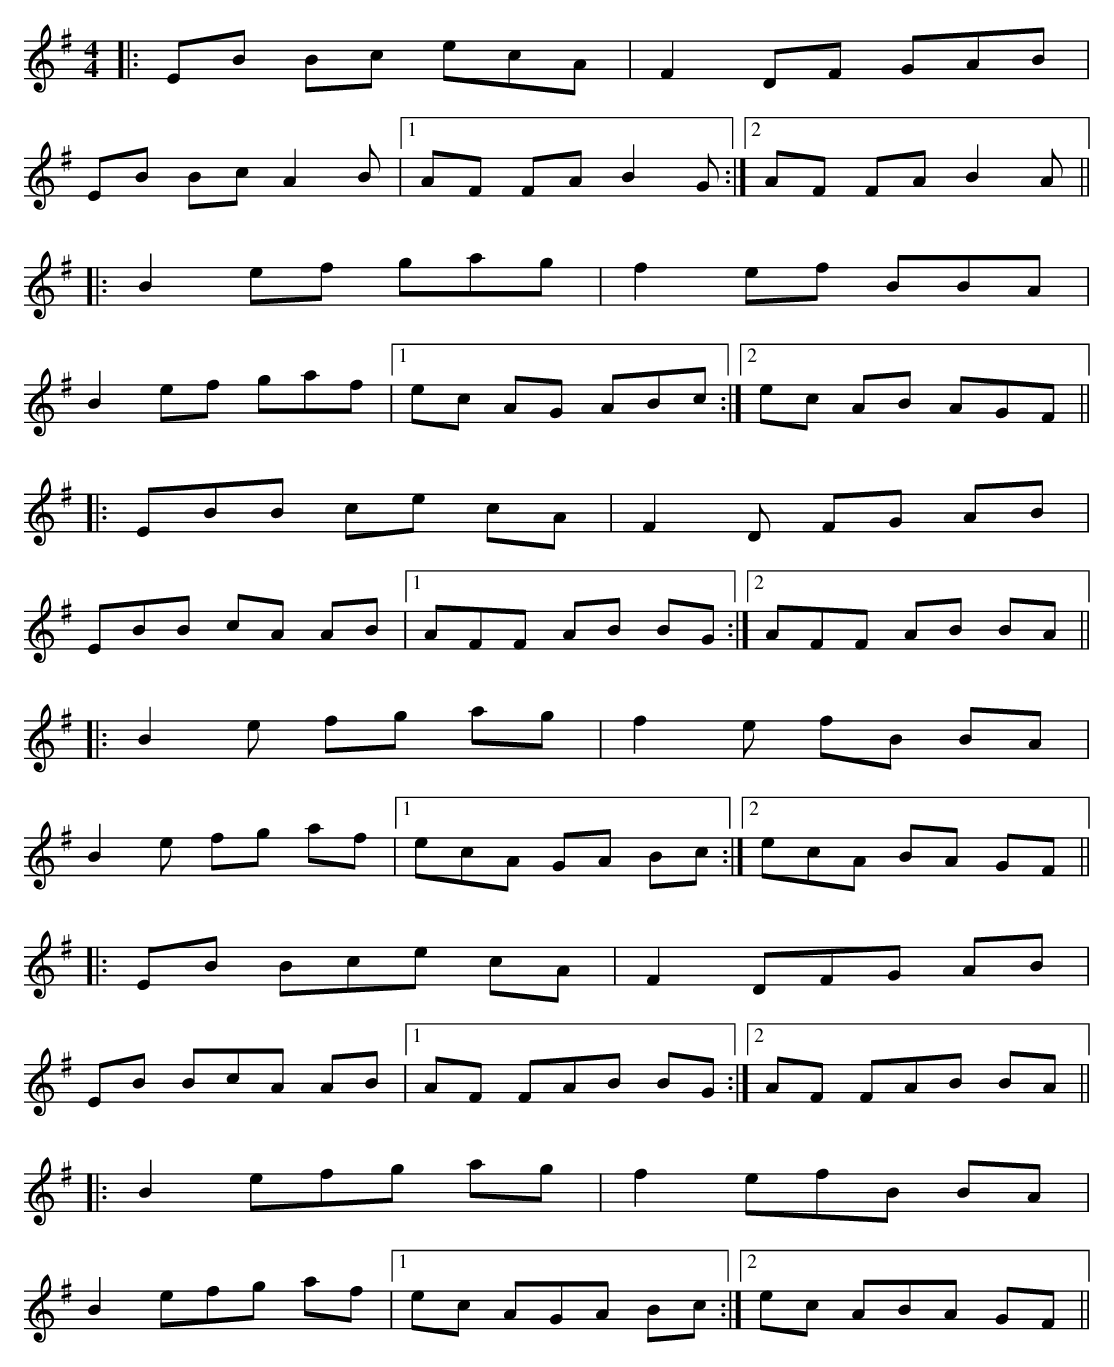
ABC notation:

X:1
M:4/4
K:Emin
|:EB Bc ecA|F2 DF GAB|
EB Bc A2B|1 AF FA B2G:|2 AF FA B2A||
|:B2 ef gag|f2 ef BBA|
B2 ef gaf|1 ec AG ABc:|2 ec AB AGF||
|:EBB ce cA|F2D FG AB|
EBB cA AB|1 AFF AB BG:|2 AFF AB BA||
|:B2e fg ag|f2e fB BA|
B2e fg af|1 ecA GA Bc:|2 ecA BA GF||
|:EB Bce cA|F2 DFG AB|
EB BcA AB|1 AF FAB BG:|2 AF FAB BA||
|:B2 efg ag|f2 efB BA|
B2 efg af|1 ec AGA Bc:|2 ec ABA GF||
